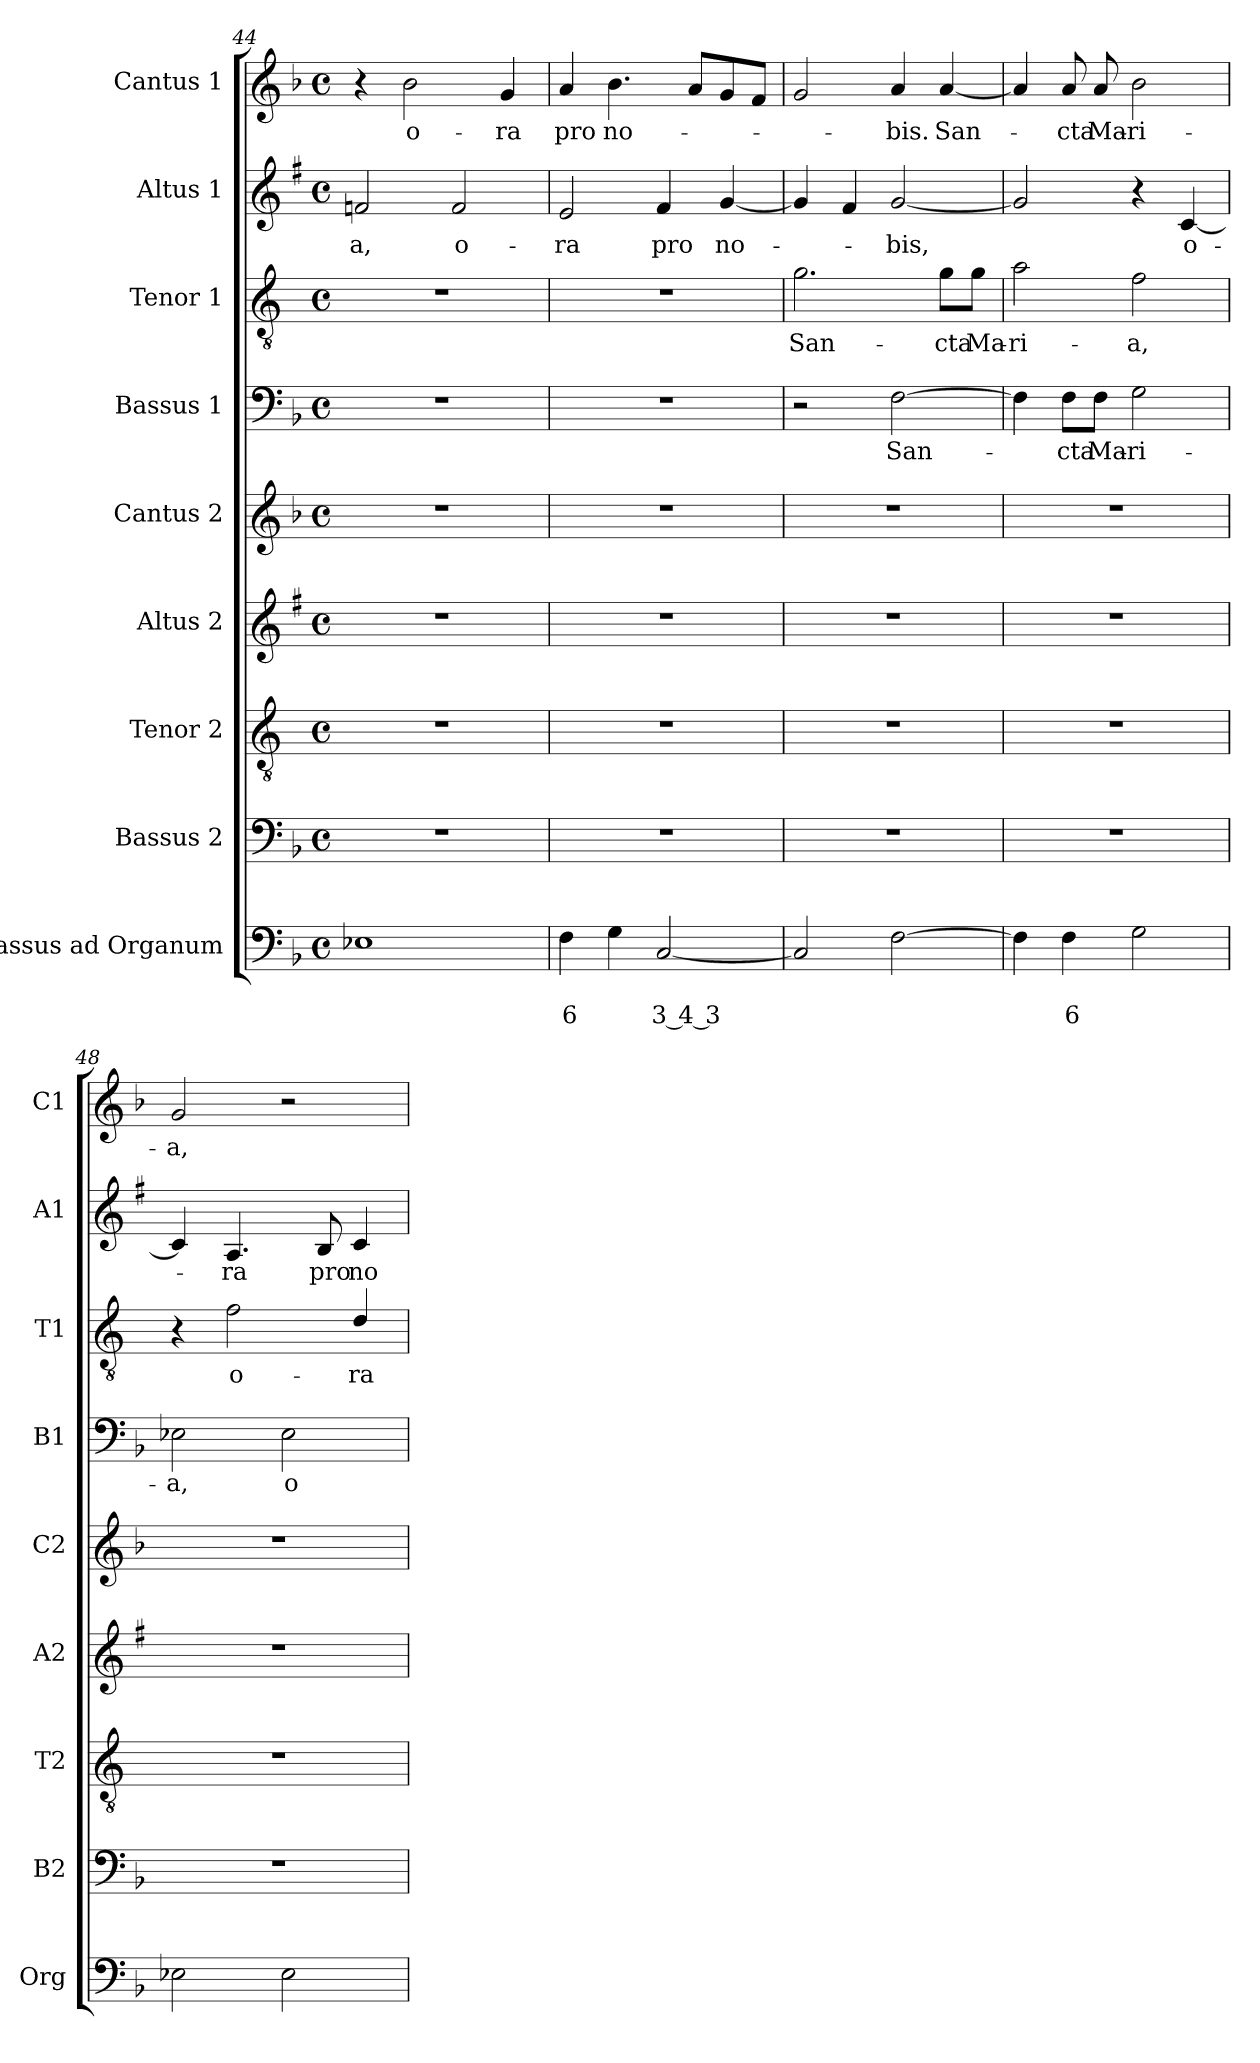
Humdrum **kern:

**kern	**text	**text	**kern	**kern	**kern	**kern	**kern	**text	**kern	**text	**kern	**text	**kern	**text
*part9	*part9	*part9	*part8	*part7	*part6	*part5	*part4	*part4	*part3	*part3	*part2	*part2	*part1	*part1
*staff9	*staff9	*staff9	*staff8	*staff7	*staff6	*staff5	*staff4	*staff4	*staff3	*staff3	*staff2	*staff2	*staff1	*staff1
*I"Bassus ad Organum	*	*	*I"Bassus 2	*I"Tenor 2	*I"Altus 2	*I"Cantus 2	*I"Bassus 1	*	*I"Tenor 1	*	*I"Altus 1	*	*I"Cantus 1	*
*I'Org	*	*	*I'B2	*I'T2	*I'A2	*I'C2	*I'B1	*	*I'T1	*	*I'A1	*	*I'C1	*
*clefF4	*	*	*clefF4	*clefGv2	*clefG2	*clefG2	*clefF4	*	*clefGv2	*	*clefG2	*	*clefG2	*
*	*	*	*	*ITrd4c7	*ITrd1c2	*	*	*	*ITrd4c7	*	*ITrd1c2	*	*	*
*k[b-]	*	*	*k[b-]	*k[b-]	*k[b-]	*k[b-]	*k[b-]	*	*k[b-]	*	*k[b-]	*	*k[b-]	*
*F:	*	*	*F:	*F:	*F:	*F:	*F:	*	*F:	*	*F:	*	*F:	*
*M4/4	*	*	*M4/4	*M4/4	*M4/4	*M4/4	*M4/4	*	*M4/4	*	*M4/4	*	*M4/4	*
*met(c)	*	*	*met(c)	*met(c)	*met(c)	*met(c)	*met(c)	*	*met(c)	*	*met(c)	*	*met(c)	*
=44	=44	=44	=44	=44	=44	=44	=44	=44	=44	=44	=44	=44	=44	=44
!	!	!	!	!	!	!	!	!	!	!	!	!LO:LY:b	!	!
1E-X	.	.	1r	1r	1r	1r	1r	.	1r	.	2e-X/	-a,	4r	.
!	!	!	!	!	!	!	!	!	!	!	!	!	!	!LO:LY:b
.	.	.	.	.	.	.	.	.	.	.	.	.	2b-\	o-
!	!	!	!	!	!	!	!	!	!	!	!	!LO:LY:b	!	!
.	.	.	.	.	.	.	.	.	.	.	2e-/	o-	.	.
!	!	!	!	!	!	!	!	!	!	!	!	!	!	!LO:LY:b
.	.	.	.	.	.	.	.	.	.	.	.	.	4g/	-ra
=45	=45	=45	=45	=45	=45	=45	=45	=45	=45	=45	=45	=45	=45	=45
!	!	!LO:LY:b	!	!	!	!	!	!	!	!	!	!LO:LY:b	!	!LO:LY:b
4F\	.	6	1r	1r	1r	1r	1r	.	1r	.	2d/	-ra	4a/	pro
!	!	!	!	!	!	!	!	!	!	!	!	!	!	!LO:LY:b
4G\	.	.	.	.	.	.	.	.	.	.	.	.	4.b-\	no-
!	!	!LO:LY:b	!	!	!	!	!	!	!	!	!	!LO:LY:b	!	!
[2C/	.	3 4 3	.	.	.	.	.	.	.	.	4e/	pro	.	.
.	.	.	.	.	.	.	.	.	.	.	.	.	8a/L	.
!	!	!	!	!	!	!	!	!	!	!	!	!LO:LY:b	!	!
.	.	.	.	.	.	.	.	.	.	.	[4f/	no-	8g/	.
.	.	.	.	.	.	.	.	.	.	.	.	.	8f/J	.
=46	=46	=46	=46	=46	=46	=46	=46	=46	=46	=46	=46	=46	=46	=46
!	!	!	!	!	!	!	!	!	!	!LO:LY:b	!	!	!	!
2C/]	.	.	1r	1r	1r	1r	2r	.	2.c\	San-	4f/]	.	2g/	.
.	.	.	.	.	.	.	.	.	.	.	4e/	.	.	.
!	!	!	!	!	!	!	!	!LO:LY:b	!	!	!	!LO:LY:b	!	!LO:LY:b
[2F\	.	.	.	.	.	.	[2F\	San-	.	.	[2f/	-bis,	4a/	-bis.
!	!	!	!	!	!	!	!	!	!	!LO:LY:b	!	!	!	!LO:LY:b
.	.	.	.	.	.	.	.	.	8c\L	-cta	.	.	[4a/	San-
!	!	!	!	!	!	!	!	!	!	!LO:LY:b	!	!	!	!
.	.	.	.	.	.	.	.	.	8c\J	Ma-	.	.	.	.
=47	=47	=47	=47	=47	=47	=47	=47	=47	=47	=47	=47	=47	=47	=47
!	!	!	!	!	!	!	!	!	!	!LO:LY:b	!	!	!	!
4F\]	.	.	1r	1r	1r	1r	4F\]	.	2d\	-ri-	2f/]	.	4a/]	.
!	!	!LO:LY:b	!	!	!	!	!	!LO:LY:b	!	!	!	!	!	!LO:LY:b
4F\	.	6	.	.	.	.	8F\L	-cta	.	.	.	.	8a/	-cta
!	!	!	!	!	!	!	!	!LO:LY:b	!	!	!	!	!	!LO:LY:b
.	.	.	.	.	.	.	8F\J	Ma-	.	.	.	.	8a/	Ma-
!	!	!	!	!	!	!	!	!LO:LY:b	!	!LO:LY:b	!	!	!	!LO:LY:b
2G\	.	.	.	.	.	.	2G\	-ri-	2B-\	-a,	4r	.	2b-\	-ri-
!	!	!	!	!	!	!	!	!	!	!	!	!LO:LY:b	!	!
.	.	.	.	.	.	.	.	.	.	.	[4B-/	o-	.	.
=48	=48	=48	=48	=48	=48	=48	=48	=48	=48	=48	=48	=48	=48	=48
!	!	!	!	!	!	!	!	!LO:LY:b	!	!	!	!	!	!LO:LY:b
2E-X\	.	.	1r	1r	1r	1r	2E-X\	-a,	4r	.	4B-/]	.	2g/	-a,
!	!	!	!	!	!	!	!	!	!	!LO:LY:b	!	!LO:LY:b	!	!
.	.	.	.	.	.	.	.	.	2B-\	o-	4.G/	-ra	.	.
!	!	!	!	!	!	!	!	!LO:LY:b	!	!	!	!	!	!
2E-\	.	.	.	.	.	.	2E-\	o-	.	.	.	.	2r	.
!	!	!	!	!	!	!	!	!	!	!	!	!LO:LY:b	!	!
.	.	.	.	.	.	.	.	.	.	.	8A/	pro	.	.
!	!	!	!	!	!	!	!	!	!	!LO:LY:b	!	!LO:LY:b	!	!
.	.	.	.	.	.	.	.	.	4G/	-ra	4B-/	no-	.	.
=	=	=	=	=	=	=	=	=	=	=	=	=	=	=
*-	*-	*-	*-	*-	*-	*-	*-	*-	*-	*-	*-	*-	*-	*-
